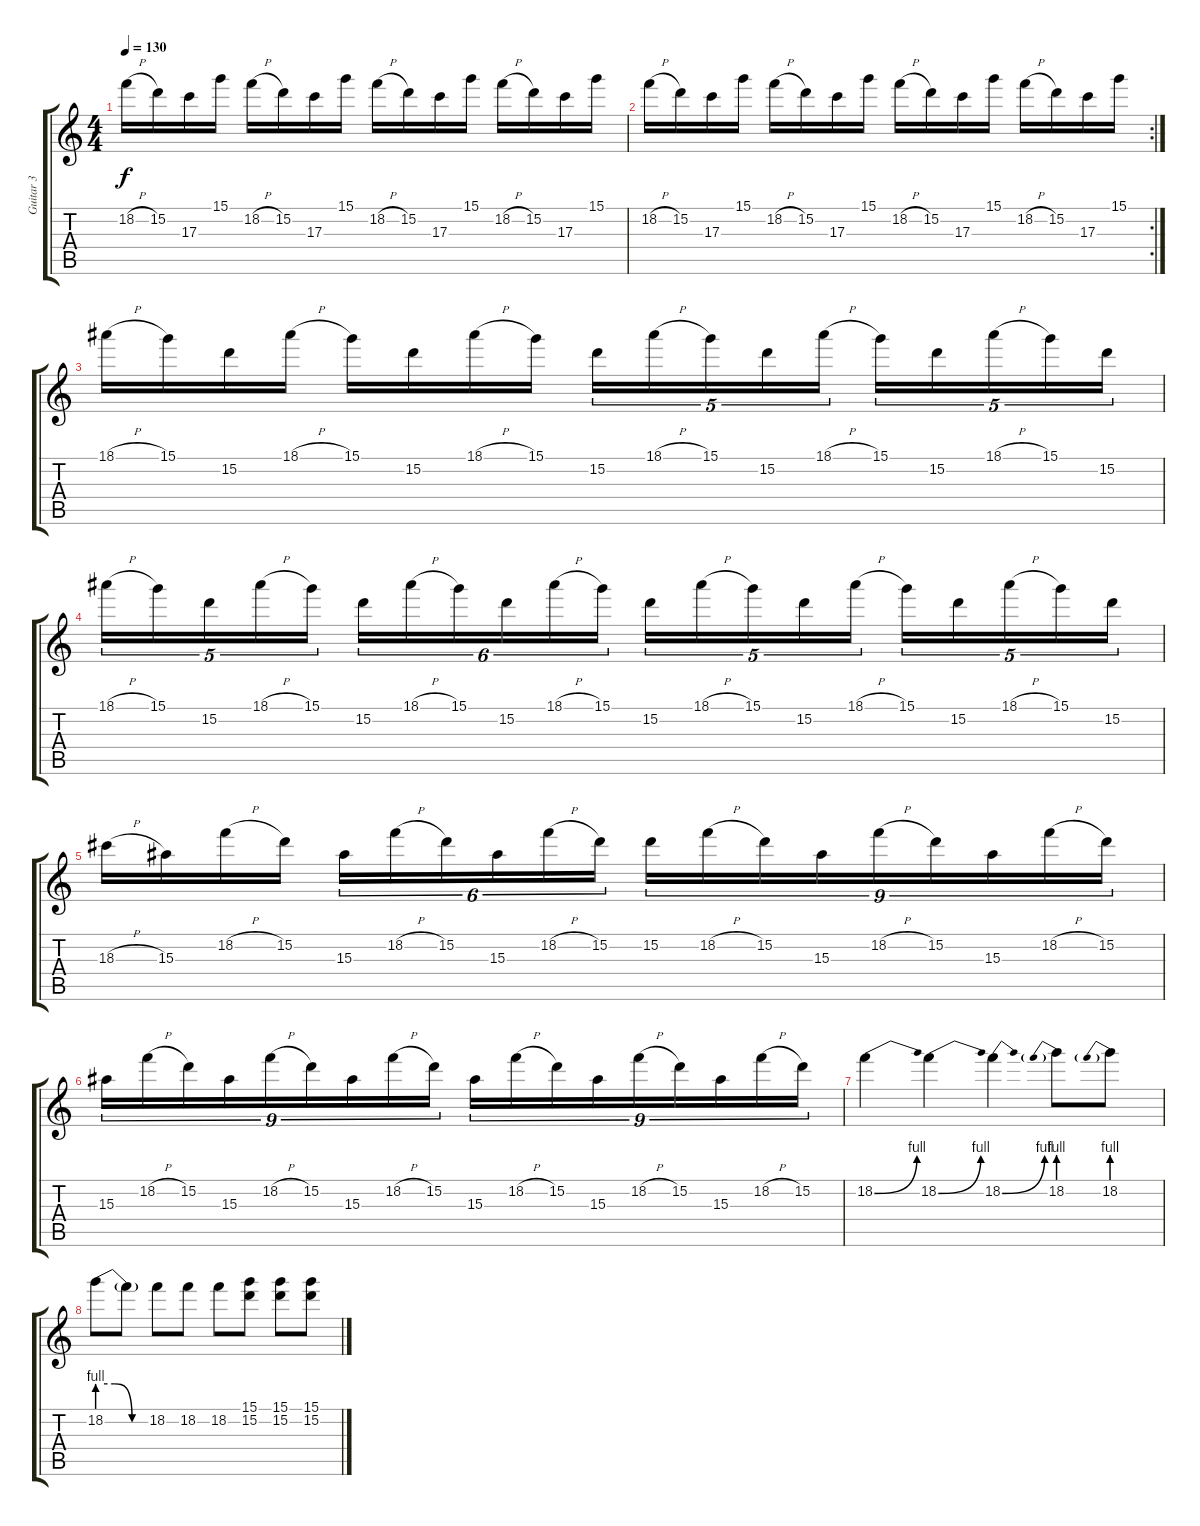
\track ("Guitar 3" "Guitar 3") {instrument distortionguitar}
\staff {score tabs}
\tuning (E4 B3 G3 D3 A2 E2) {hide}
\ts (4 4)
\tempo 130
\clef g2
\ks c
18.2{h}.16{dy f} 15.2.16 17.3.16 15.1.16 18.2{h}.16 15.2.16 17.3.16 15.1.16 18.2{h}.16 15.2.16 17.3.16 15.1.16 18.2{h}.16 15.2.16 17.3.16 15.1.16 |
\rc 2
18.2{h}.16 15.2.16 17.3.16 15.1.16 18.2{h}.16 15.2.16 17.3.16 15.1.16 18.2{h}.16 15.2.16 17.3.16 15.1.16 18.2{h}.16 15.2.16 17.3.16 15.1.16 |
18.1{h}.16 15.1.16 15.2.16 18.1{h}.16 15.1.16 15.2.16 18.1{h}.16 15.1.16 15.2.16{tu (5 4)} 18.1{h}.16{tu (5 4)} 15.1.16{tu (5 4)} 15.2.16{tu (5 4)} 18.1{h}.16{tu (5 4)} 15.1.16{tu (5 4)} 15.2.16{tu (5 4)} 18.1{h}.16{tu (5 4)} 15.1.16{tu (5 4)} 15.2.16{tu (5 4)} |
18.1{h}.16{tu (5 4)} 15.1.16{tu (5 4)} 15.2.16{tu (5 4)} 18.1{h}.16{tu (5 4)} 15.1.16{tu (5 4)} 15.2.16{tu (6 4)} 18.1{h}.16{tu (6 4)} 15.1.16{tu (6 4)} 15.2.16{tu (6 4)} 18.1{h}.16{tu (6 4)} 15.1.16{tu (6 4)} 15.2.16{tu (5 4)} 18.1{h}.16{tu (5 4)} 15.1.16{tu (5 4)} 15.2.16{tu (5 4)} 18.1{h}.16{tu (5 4)} 15.1.16{tu (5 4)} 15.2.16{tu (5 4)} 18.1{h}.16{tu (5 4)} 15.1.16{tu (5 4)} 15.2.16{tu (5 4)} |
18.3{h}.16 15.3.16 18.2{h}.16 15.2.16 15.3.16{tu (6 4)} 18.2{h}.16{tu (6 4)} 15.2.16{tu (6 4)} 15.3.16{tu (6 4)} 18.2{h}.16{tu (6 4)} 15.2.16{tu (6 4)} 15.2.16{tu (9 8)} 18.2{h}.16{tu (9 8)} 15.2.16{tu (9 8)} 15.3.16{tu (9 8)} 18.2{h}.16{tu (9 8)} 15.2.16{tu (9 8)} 15.3.16{tu (9 8)} 18.2{h}.16{tu (9 8)} 15.2.16{tu (9 8)} |
15.3.16{tu (9 8)} 18.2{h}.16{tu (9 8)} 15.2.16{tu (9 8)} 15.3.16{tu (9 8)} 18.2{h}.16{tu (9 8)} 15.2.16{tu (9 8)} 15.3.16{tu (9 8)} 18.2{h}.16{tu (9 8)} 15.2.16{tu (9 8)} 15.3.16{tu (9 8)} 18.2{h}.16{tu (9 8)} 15.2.16{tu (9 8)} 15.3.16{tu (9 8)} 18.2{h}.16{tu (9 8)} 15.2.16{tu (9 8)} 15.3.16{tu (9 8)} 18.2{h}.16{tu (9 8)} 15.2.16{tu (9 8)} |
18.2{be (bend 0 0 60 4)}.4 18.2{be (bend 0 0 60 4)}.4 18.2{be (bend 0 0 60 4)}.4 18.2{be (prebend 0 4 60 4)}.8 18.2{be (prebend 0 4 60 4)}.8 |
18.2{be (custom 0 4 20 4 40 0 60 0)}.8 18.2{t}.8 18.2.8 18.2.8 18.2.8 (15.1 15.2).8 (15.1 15.2).8 (15.1 15.2).8
